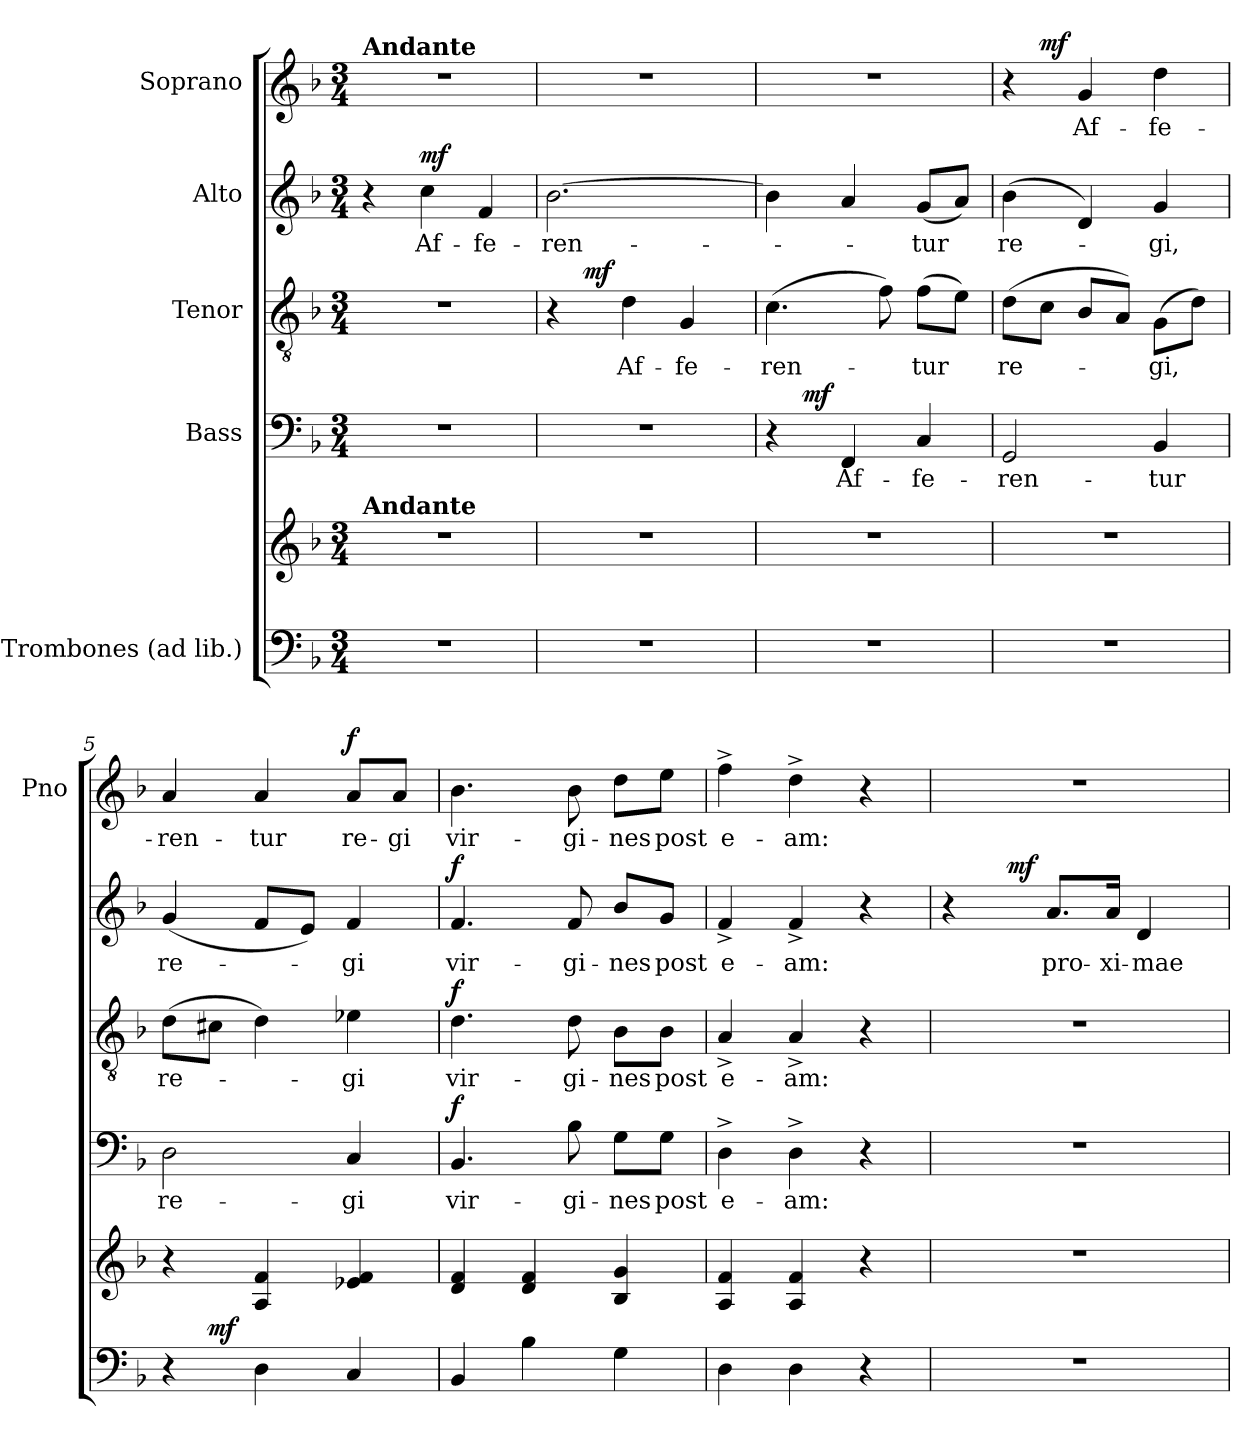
**kern	**kern	**dynam	**kern	**text	**dynam	**kern	**text	**dynam	**kern	**text	**dynam	**kern	**text	**dynam
*part5	*part5	*part5	*part4	*part4	*part4	*part3	*part3	*part3	*part2	*part2	*part2	*part1	*part1	*part1
*staff6	*staff5	*staff5/6	*staff4	*staff4	*staff4	*staff3	*staff3	*staff3	*staff2	*staff2	*staff2	*staff1	*staff1	*staff1
*I"3 Trombones (ad lib.)	*	*	*I"Bass	*	*	*I"Tenor	*	*	*I"Alto	*	*	*I"Soprano	*	*
*	*	*	*	*	*	*	*	*	*	*	*	*I'Pno	*	*
*clefF4	*clefG2	*	*clefF4	*	*	*clefGv2	*	*	*clefG2	*	*	*clefG2	*	*
*k[b-]	*k[b-]	*	*k[b-]	*	*	*k[b-]	*	*	*k[b-]	*	*	*k[b-]	*	*
*F:	*F:	*	*F:	*	*	*F:	*	*	*F:	*	*	*F:	*	*
*M3/4	*M3/4	*	*M3/4	*	*	*M3/4	*	*	*M3/4	*	*	*M3/4	*	*
=1	=1	=1	=1	=1	=1	=1	=1	=1	=1	=1	=1	=1	=1	=1
!	!	!	!	!	!	!	!	!	!	!	!	!LO:TX:a:B:t=Andante	!	!
!	!LO:TX:a:B:t=Andante	!	!	!	!	!	!	!	!	!	!	!	!	!
!LO:N:vis=1	!LO:N:vis=1	!	!LO:N:vis=1	!	!	!LO:N:vis=1	!	!	!	!	!	!LO:N:vis=1	!	!
2.r	2.r	.	2.r	.	.	2.r	.	.	4r	.	.	2.r	.	.
!	!	!	!	!	!	!	!	!	!	!LO:LY:b	!LO:DY:a	!	!	!
.	.	.	.	.	.	.	.	.	4cc\	Af-	mf	.	.	.
!	!	!	!	!	!	!	!	!	!	!LO:LY:b	!	!	!	!
.	.	.	.	.	.	.	.	.	4f/	-fe-	.	.	.	.
=2	=2	=2	=2	=2	=2	=2	=2	=2	=2	=2	=2	=2	=2	=2
!LO:N:vis=1	!LO:N:vis=1	!	!LO:N:vis=1	!	!	!	!	!	!	!LO:LY:b	!	!LO:N:vis=1	!	!
*	*	*	*	*	*	*^	*	*	*	*	*	*	*	*
2.r	2.r	.	2.r	.	.	4r	8ryy	.	.	[>2.b-\	-ren-	.	2.r	.	.
!	!	!	!	!	!	!	!	!	!LO:DY:a	!	!	!	!	!	!
.	.	.	.	.	.	.	2ryy	.	mf	.	.	.	.	.	.
!	!	!	!	!	!	!	!	!LO:LY:b	!	!	!	!	!	!	!
.	.	.	.	.	.	4d\	.	Af-	.	.	.	.	.	.	.
!	!	!	!	!	!	!	!	!LO:LY:b	!	!	!	!	!	!	!
.	.	.	.	.	.	4G/	.	-fe-	.	.	.	.	.	.	.
.	.	.	.	.	.	.	8ryy	.	.	.	.	.	.	.	.
=3	=3	=3	=3	=3	=3	=3	=3	=3	=3	=3	=3	=3	=3	=3	=3
!LO:N:vis=1	!LO:N:vis=1	!	!	!	!	!	!	!LO:LY:b	!	!	!	!	!LO:N:vis=1	!	!
*	*	*	*^	*	*	*v	*v	*	*	*	*	*	*	*	*
2.r	2.r	.	4r	8ryy	.	.	(>4.c\	-ren-	.	4b-\]	.	.	2.r	.	.
!	!	!	!	!	!	!LO:DY:a	!	!	!	!	!	!	!	!	!
.	.	.	.	2ryy	.	mf	.	.	.	.	.	.	.	.	.
!	!	!	!	!	!LO:LY:b	!	!	!	!	!	!	!	!	!	!
.	.	.	4FF/	.	Af-	.	.	.	.	4a/	.	.	.	.	.
.	.	.	.	.	.	.	8f\)	.	.	.	.	.	.	.	.
!	!	!	!	!	!LO:LY:b	!	!	!LO:LY:b	!	!	!LO:LY:b	!	!	!	!
.	.	.	4C/	.	-fe-	.	(>8f\L	-tur	.	(<8g/L	-tur	.	.	.	.
.	.	.	.	8ryy	.	.	8e\J)	.	.	8a/J)	.	.	.	.	.
=4	=4	=4	=4	=4	=4	=4	=4	=4	=4	=4	=4	=4	=4	=4	=4
!LO:N:vis=1	!LO:N:vis=1	!	!	!	!LO:LY:b	!	!	!LO:LY:b	!	!	!LO:LY:b	!	!	!	!
*	*	*	*v	*v	*	*	*	*	*	*	*	*	*^	*	*
2.r	2.r	.	2GG/	-ren-	.	(>8d\L	re-	.	(>4b-\	re-	.	4r	8ryy	.	.
!	!	!	!	!	!	!	!	!	!	!	!	!	!	!	!LO:DY:a
.	.	.	.	.	.	8c\J	.	.	.	.	.	.	2ryy	.	mf
!	!	!	!	!	!	!	!	!	!	!	!	!	!	!LO:LY:b	!
.	.	.	.	.	.	8B-/L	.	.	4d/)	.	.	4g/	.	Af-	.
.	.	.	.	.	.	8A/J)	.	.	.	.	.	.	.	.	.
!	!	!	!	!LO:LY:b	!	!	!LO:LY:b	!	!	!LO:LY:b	!	!	!	!LO:LY:b	!
.	.	.	4BB-/	-tur	.	(>8G\L	-gi,	.	4g/	-gi,	.	4dd\	.	-fe-	.
.	.	.	.	.	.	8d\J)	.	.	.	.	.	.	8ryy	.	.
=5	=5	=5	=5	=5	=5	=5	=5	=5	=5	=5	=5	=5	=5	=5	=5
!	!	!	!	!LO:LY:b	!	!	!LO:LY:b	!	!	!LO:LY:b	!	!	!	!LO:LY:b	!
*^	*	*	*	*	*	*	*	*	*	*	*	*v	*v	*	*
4r	8ryy	4r	.	2D\	re-	.	(>8d\L	re-	.	(<4g/	re-	.	4a/	-ren-	.
!	!	!	!LO:DY:a=2	!	!	!	!	!	!	!	!	!	!	!	!
.	2ryy	.	mf	.	.	.	8c#X\J	.	.	.	.	.	.	.	.
!	!	!	!	!	!	!	!	!	!	!	!	!	!	!LO:LY:b	!
4D\	.	4A/ 4f/	.	.	.	.	4d\)	.	.	8f/L	.	.	4a/	-tur	.
.	.	.	.	.	.	.	.	.	.	8e/J)	.	.	.	.	.
!	!	!	!	!	!LO:LY:b	!	!	!LO:LY:b	!	!	!LO:LY:b	!	!	!LO:LY:b	!LO:DY:a
4C/	.	4e-X/ 4f/	.	4C/	-gi	.	4e-X\	-gi	.	4f/	-gi	.	8a/L	re-	f
!	!	!	!	!	!	!	!	!	!	!	!	!	!	!LO:LY:b	!
.	8ryy	.	.	.	.	.	.	.	.	.	.	.	8a/J	-gi	.
!!LO:LB:g=z
=6	=6	=6	=6	=6	=6	=6	=6	=6	=6	=6	=6	=6	=6	=6	=6
!	!	!	!	!	!LO:LY:b	!LO:DY:a	!	!LO:LY:b	!LO:DY:a	!	!LO:LY:b	!LO:DY:a	!	!LO:LY:b	!
*v	*v	*	*	*	*	*	*	*	*	*	*	*	*	*	*
4BB-/	4d/ 4f/	.	4.BB-/	vir-	f	4.d\	vir-	f	4.f/	vir-	f	4.b-\	vir-	.
4B-\	4d/ 4f/	.	.	.	.	.	.	.	.	.	.	.	.	.
!	!	!	!	!LO:LY:b	!	!	!LO:LY:b	!	!	!LO:LY:b	!	!	!LO:LY:b	!
.	.	.	8B-\	-gi-	.	8d\	-gi-	.	8f/	-gi-	.	8b-\	-gi-	.
!	!	!	!	!LO:LY:b	!	!	!LO:LY:b	!	!	!LO:LY:b	!	!	!LO:LY:b	!
4G\	4B-/ 4g/	.	8G\L	-nes	.	8B-\L	-nes	.	8b-/L	-nes	.	8dd\L	-nes	.
!	!	!	!	!LO:LY:b	!	!	!LO:LY:b	!	!	!LO:LY:b	!	!	!LO:LY:b	!
.	.	.	8G\J	post	.	8B-\J	post	.	8g/J	post	.	8ee\J	post	.
=7	=7	=7	=7	=7	=7	=7	=7	=7	=7	=7	=7	=7	=7	=7
!	!	!	!	!LO:LY:b	!	!	!LO:LY:b	!	!	!LO:LY:b	!	!	!LO:LY:b	!
4D\	4A/ 4f/	.	4D^>\	e-	.	4A^</	e-	.	4f^</	e-	.	4ff^>\	e-	.
!	!	!	!	!LO:LY:b	!	!	!LO:LY:b	!	!	!LO:LY:b	!	!	!LO:LY:b	!
4D\	4A/ 4f/	.	4D^>\	-am:	.	4A^</	-am:	.	4f^</	-am:	.	4dd^>\	-am:	.
4r	4r	.	4r	.	.	4r	.	.	4r	.	.	4r	.	.
=8	=8	=8	=8	=8	=8	=8	=8	=8	=8	=8	=8	=8	=8	=8
!LO:N:vis=1	!LO:N:vis=1	!	!LO:N:vis=1	!	!	!LO:N:vis=1	!	!	!	!	!	!LO:N:vis=1	!	!
*	*	*	*	*	*	*	*	*	*^	*	*	*	*	*
2.r	2.r	.	2.r	.	.	2.r	.	.	4r	8ryy	.	.	2.r	.	.
.	.	.	.	.	.	.	.	.	.	32ryy	.	.	.	.	.
!	!	!	!	!	!	!	!	!	!	!	!	!LO:DY:a	!	!	!
.	.	.	.	.	.	.	.	.	.	2ryy	.	mf	.	.	.
!	!	!	!	!	!	!	!	!	!	!	!LO:LY:b	!	!	!	!
.	.	.	.	.	.	.	.	.	8.a/L	.	pro-	.	.	.	.
!	!	!	!	!	!	!	!	!	!	!	!LO:LY:b	!	!	!	!
.	.	.	.	.	.	.	.	.	16a/Jk	.	-xi-	.	.	.	.
!	!	!	!	!	!	!	!	!	!	!	!LO:LY:b	!	!	!	!
.	.	.	.	.	.	.	.	.	4d/	.	-mae	.	.	.	.
.	.	.	.	.	.	.	.	.	.	16.ryy	.	.	.	.	.
*	*	*	*	*	*	*	*	*	*v	*v	*	*	*	*	*
=	=	=	=	=	=	=	=	=	=	=	=	=	=	=
*-	*-	*-	*-	*-	*-	*-	*-	*-	*-	*-	*-	*-	*-	*-
